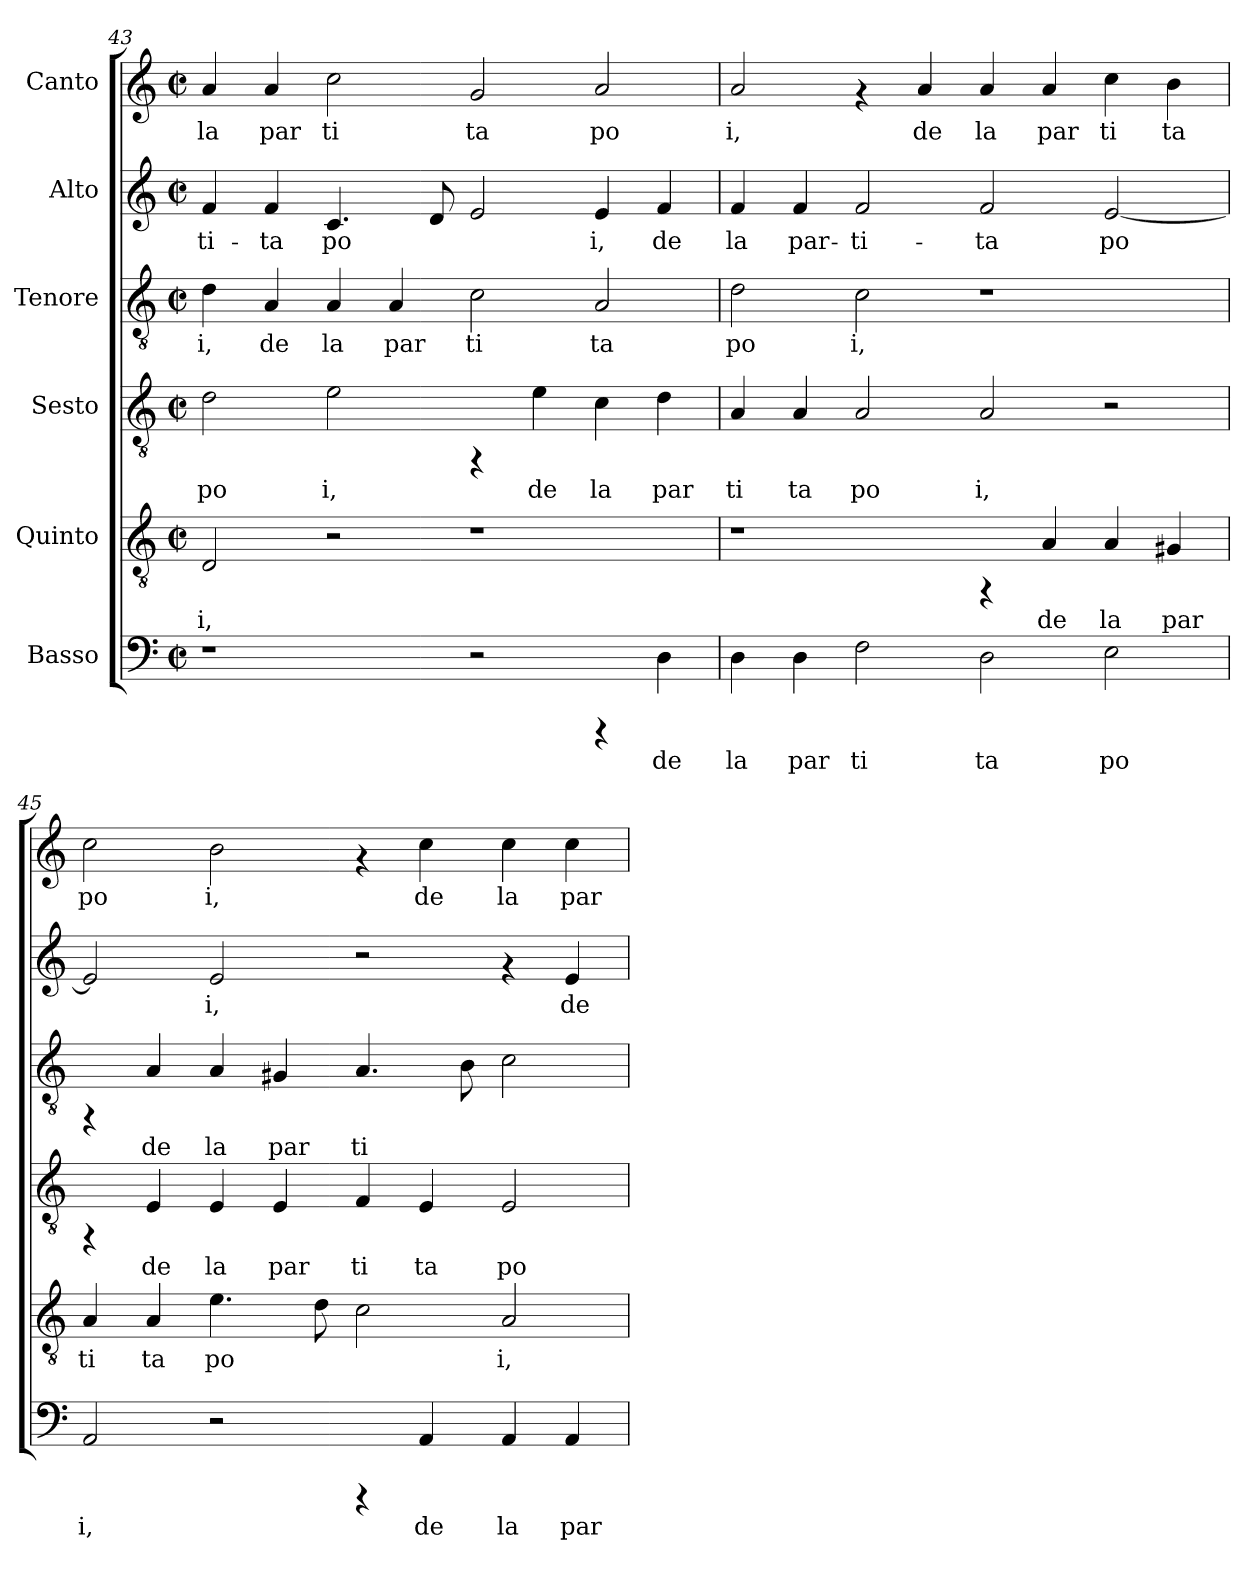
**kern	**text	**kern	**text	**kern	**text	**kern	**text	**kern	**text	**kern	**text
*part6	*part6	*part5	*part5	*part4	*part4	*part3	*part3	*part2	*part2	*part1	*part1
*staff6	*staff6	*staff5	*staff5	*staff4	*staff4	*staff3	*staff3	*staff2	*staff2	*staff1	*staff1
*I"Basso	*	*I"Quinto	*	*I"Sesto	*	*I"Tenore	*	*I"Alto	*	*I"Canto	*
!!LO:LB:g=z
*clefF4	*	*clefGv2	*	*clefGv2	*	*clefGv2	*	*clefG2	*	*clefG2	*
*k[]	*	*k[]	*	*k[]	*	*k[]	*	*k[]	*	*k[]	*
*C:	*	*C:	*	*C:	*	*C:	*	*C:	*	*C:	*
*M2/2	*	*M2/2	*	*M2/2	*	*M2/2	*	*M2/2	*	*M2/2	*
*met(c|)	*	*met(c|)	*	*met(c|)	*	*met(c|)	*	*met(c|)	*	*met(c|)	*
=43	=43	=43	=43	=43	=43	=43	=43	=43	=43	=43	=43
!	!	!	!LO:LY:b:cj	!	!LO:LY:b:cj	!	!LO:LY:b:cj	!	!LO:LY:b:cj	!	!LO:LY:b
1r	.	2D/	i,	2d\	po	4d\	i,	4f/	ti-	4a/	la
!	!	!	!	!	!	!	!LO:LY:b:cj	!	!LO:LY:b:cj	!	!LO:LY:b
.	.	.	.	.	.	4A/	de	4f/	-ta	4a/	par
!	!	!	!	!	!LO:LY:b:cj	!	!LO:LY:b:cj	!	!LO:LY:b:cj	!	!LO:LY:b
.	.	2r	.	2e\	i,	4A/	la	4.c/	po-	2cc\	ti
!	!	!	!	!	!	!	!LO:LY:b:cj	!	!	!	!
.	.	.	.	.	.	4A/	par	.	.	.	.
!	!	!	!	!	!	!	!	!	!LO:LY:b:cj	!	!
.	.	.	.	.	.	.	.	8d/	--	.	.
!	!	!	!	!	!	!	!LO:LY:b:cj	!	!LO:LY:b:cj	!	!LO:LY:b
2r	.	1r	.	4rFF	.	2c\	ti	2e/	--	2g/	ta
!	!	!	!	!	!LO:LY:b:cj	!	!	!	!	!	!
.	.	.	.	4e\	de	.	.	.	.	.	.
!	!	!	!	!	!LO:LY:b:cj	!	!LO:LY:b:cj	!	!LO:LY:b:cj	!	!LO:LY:b
4rCCC	.	.	.	4c\	la	2A/	ta	4e/	-i,	2a/	po
!	!LO:LY:b	!	!	!	!LO:LY:b:cj	!	!	!	!LO:LY:b:cj	!	!
4D\	de	.	.	4d\	par	.	.	4f/	de	.	.
=44	=44	=44	=44	=44	=44	=44	=44	=44	=44	=44	=44
!	!LO:LY:b	!	!	!	!LO:LY:b:cj	!	!LO:LY:b:cj	!	!LO:LY:b:cj	!	!LO:LY:b
4D\	la	1r	.	4A/	ti	2d\	po	4f/	la	2a/	i,
!	!LO:LY:b	!	!	!	!LO:LY:b:cj	!	!	!	!LO:LY:b:cj	!	!
4D\	par	.	.	4A/	ta	.	.	4f/	par-	.	.
!	!LO:LY:b	!	!	!	!LO:LY:b:cj	!	!LO:LY:b:cj	!	!LO:LY:b:cj	!	!
2F\	ti	.	.	2A/	po	2c\	i,	2f/	-ti-	4rf	.
!	!	!	!	!	!	!	!	!	!	!	!LO:LY:b
.	.	.	.	.	.	.	.	.	.	4a/	de
!	!LO:LY:b	!	!	!	!LO:LY:b:cj	!	!	!	!LO:LY:b:cj	!	!LO:LY:b
2D\	ta	4rFF	.	2A/	i,	1r	.	2f/	-ta	4a/	la
!	!	!	!LO:LY:b:cj	!	!	!	!	!	!	!	!LO:LY:b
.	.	4A/	de	.	.	.	.	.	.	4a/	par
!	!LO:LY:b	!	!LO:LY:b:cj	!	!	!	!	!	!LO:LY:b:cj	!	!LO:LY:b
2E\	po	4A/	la	2r	.	.	.	[<2e/	po-	4cc\	ti
!	!	!	!LO:LY:b:cj	!	!	!	!	!	!	!	!LO:LY:b
.	.	4G#X/	par	.	.	.	.	.	.	4b\	ta
=45	=45	=45	=45	=45	=45	=45	=45	=45	=45	=45	=45
!	!LO:LY:b	!	!LO:LY:b:cj	!	!	!	!	!	!LO:LY:b:cj	!	!LO:LY:b
2AA/	i,	4A/	ti	4rFF	.	4rFF	.	2e/]	--	2cc\	po
!	!	!	!LO:LY:b:cj	!	!LO:LY:b:cj	!	!LO:LY:b:cj	!	!	!	!
.	.	4A/	ta	4E/	de	4A/	de	.	.	.	.
!	!	!	!LO:LY:b:cj	!	!LO:LY:b:cj	!	!LO:LY:b:cj	!	!LO:LY:b:cj	!	!LO:LY:b
2r	.	4.e\	po	4E/	la	4A/	la	2e/	-i,	2b\	i,
!	!	!	!	!	!LO:LY:b:cj	!	!LO:LY:b:cj	!	!	!	!
.	.	.	.	4E/	par	4G#X/	par	.	.	.	.
!	!	!	!LO:LY:b:cj	!	!	!	!	!	!	!	!
.	.	8d\	.	.	.	.	.	.	.	.	.
!	!	!	!LO:LY:b:cj	!	!LO:LY:b:cj	!	!LO:LY:b:cj	!	!	!	!
4rCCC	.	2c\	.	4F/	ti	4.A/	ti	2r	.	4rf	.
!	!LO:LY:b	!	!	!	!LO:LY:b:cj	!	!	!	!	!	!LO:LY:b
4AA/	de	.	.	4E/	ta	.	.	.	.	4cc\	de
!	!	!	!	!	!	!	!LO:LY:b:cj	!	!	!	!
.	.	.	.	.	.	8B\	.	.	.	.	.
!	!LO:LY:b	!	!LO:LY:b:cj	!	!LO:LY:b:cj	!	!LO:LY:b:cj	!	!	!	!LO:LY:b
4AA/	la	2A/	i,	2E/	po	2c\	.	4rf	.	4cc\	la
!	!LO:LY:b	!	!	!	!	!	!	!	!LO:LY:b:cj	!	!LO:LY:b
4AA/	par	.	.	.	.	.	.	4e/	de	4cc\	par
=	=	=	=	=	=	=	=	=	=	=	=
*-	*-	*-	*-	*-	*-	*-	*-	*-	*-	*-	*-
